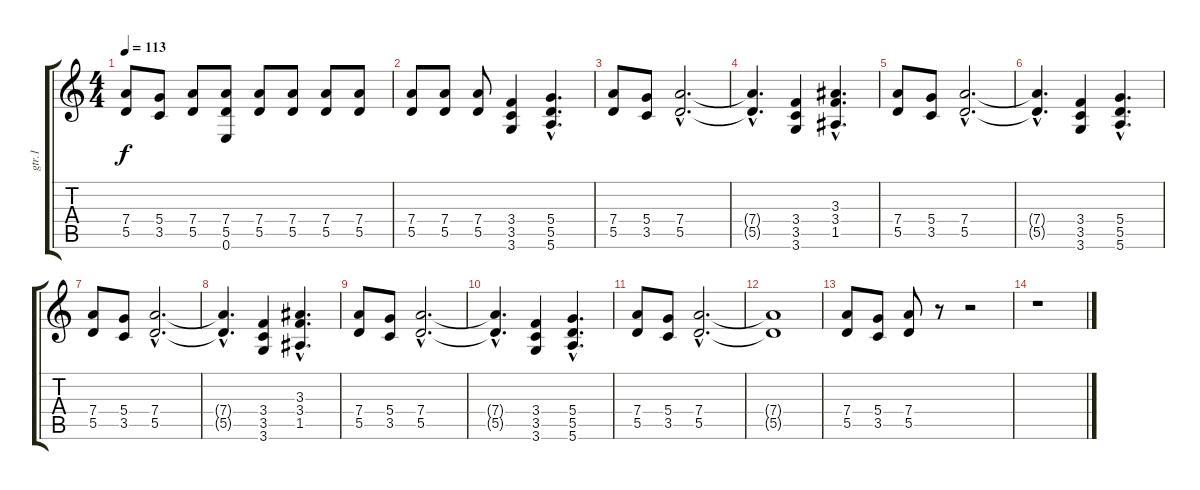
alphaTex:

\track ("gtr.1" "gtr.1") {instrument overdrivenguitar}
\staff {score tabs}
\tuning (E4 B3 G3 D3 A2 E2) {hide}
\ts (4 4)
\tempo 113
\clef g2
\ks c
(7.4 5.5).8{dy f} (5.4 3.5).8 (7.4 5.5).8 (7.4 5.5 0.6).8 (7.4 5.5).8 (7.4 5.5).8 (7.4 5.5).8 (7.4 5.5).8 |
(7.4 5.5).8 (7.4 5.5).8 (7.4 5.5).8 (3.4 3.5 3.6).4 (5.4{hac} 5.5{hac} 5.6{hac}).4{d} |
(7.4 5.5).8 (5.4 3.5).8 (7.4{hac} 5.5{hac}).2{d} |
(7.4{hac t} 5.5{hac t}).4{d} (3.4 3.5 3.6).4 (3.3{hac} 3.4{hac} 1.5{hac}).4{d} |
(7.4 5.5).8 (5.4 3.5).8 (7.4{hac} 5.5{hac}).2{d} |
(7.4{hac t} 5.5{hac t}).4{d} (3.4 3.5 3.6).4 (5.4{hac} 5.5{hac} 5.6{hac}).4{d} |
(7.4 5.5).8 (5.4 3.5).8 (7.4{hac} 5.5{hac}).2{d} |
(7.4{hac t} 5.5{hac t}).4{d} (3.4 3.5 3.6).4 (3.3{hac} 3.4{hac} 1.5{hac}).4{d} |
(7.4 5.5).8 (5.4 3.5).8 (7.4{hac} 5.5{hac}).2{d} |
(7.4{hac t} 5.5{hac t}).4{d} (3.4 3.5 3.6).4 (5.4{hac} 5.5{hac} 5.6{hac}).4{d} |
(7.4 5.5).8 (5.4 3.5).8 (7.4{hac} 5.5{hac}).2{d} |
(7.4{t} 5.5{t}).1 |
(7.4 5.5).8 (5.4 3.5).8 (7.4 5.5).8 r.8 r.2 |
r.1
